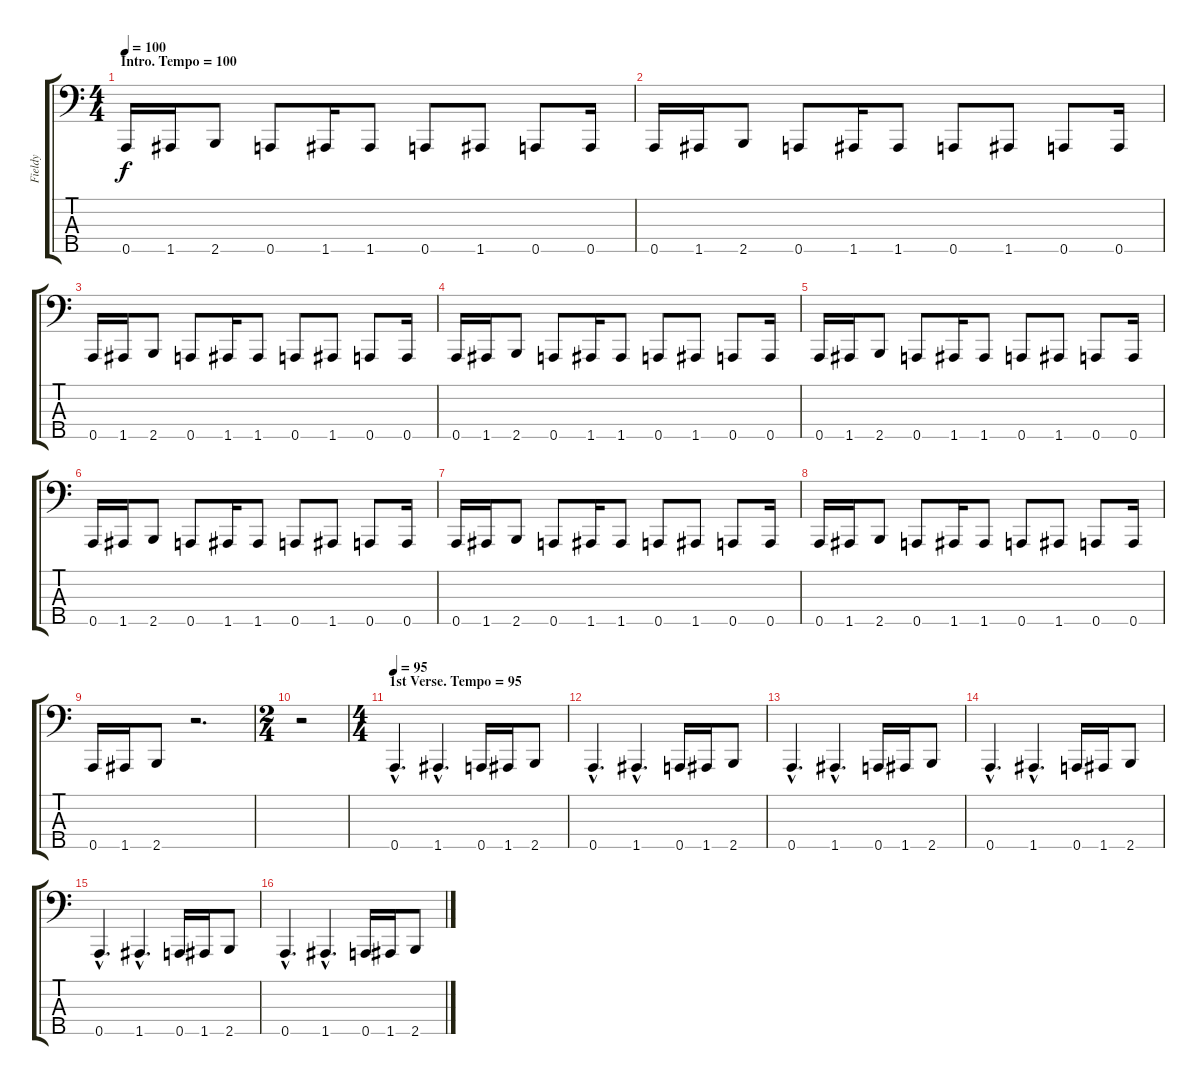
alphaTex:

\track ("Fieldy" "Fieldy") {instrument slapbass1}
\staff {score tabs}
\tuning (F2 C2 G1 D1 A0) {hide}
\ts (4 4)
\section ("" "Intro. Tempo = 100")
\tempo 100
\clef f4
\ks c
0.5.16{dy f instrument slapbass1} 1.5.16 2.5.8 0.5.8 1.5.16 1.5.8 0.5.8 1.5.8 0.5.8 0.5.16 |
0.5.16 1.5.16 2.5.8 0.5.8 1.5.16 1.5.8 0.5.8 1.5.8 0.5.8 0.5.16 |
0.5.16 1.5.16 2.5.8 0.5.8 1.5.16 1.5.8 0.5.8 1.5.8 0.5.8 0.5.16 |
0.5.16 1.5.16 2.5.8 0.5.8 1.5.16 1.5.8 0.5.8 1.5.8 0.5.8 0.5.16 |
0.5.16 1.5.16 2.5.8 0.5.8 1.5.16 1.5.8 0.5.8 1.5.8 0.5.8 0.5.16 |
0.5.16 1.5.16 2.5.8 0.5.8 1.5.16 1.5.8 0.5.8 1.5.8 0.5.8 0.5.16 |
0.5.16 1.5.16 2.5.8 0.5.8 1.5.16 1.5.8 0.5.8 1.5.8 0.5.8 0.5.16 |
0.5.16 1.5.16 2.5.8 0.5.8 1.5.16 1.5.8 0.5.8 1.5.8 0.5.8 0.5.16 |
0.5.16 1.5.16 2.5.8 r.2{d} |
\ts (2 4)
r.2 |
\ts (4 4)
\section ("" "1st Verse. Tempo = 95")
\tempo 95
0.5{hac}.4{d} 1.5{hac}.4{d} 0.5.16 1.5.16 2.5.8 |
0.5{hac}.4{d} 1.5{hac}.4{d} 0.5.16 1.5.16 2.5.8 |
0.5{hac}.4{d} 1.5{hac}.4{d} 0.5.16 1.5.16 2.5.8 |
0.5{hac}.4{d} 1.5{hac}.4{d} 0.5.16 1.5.16 2.5.8 |
0.5{hac}.4{d} 1.5{hac}.4{d} 0.5.16 1.5.16 2.5.8 |
0.5{hac}.4{d} 1.5{hac}.4{d} 0.5.16 1.5.16 2.5.8
